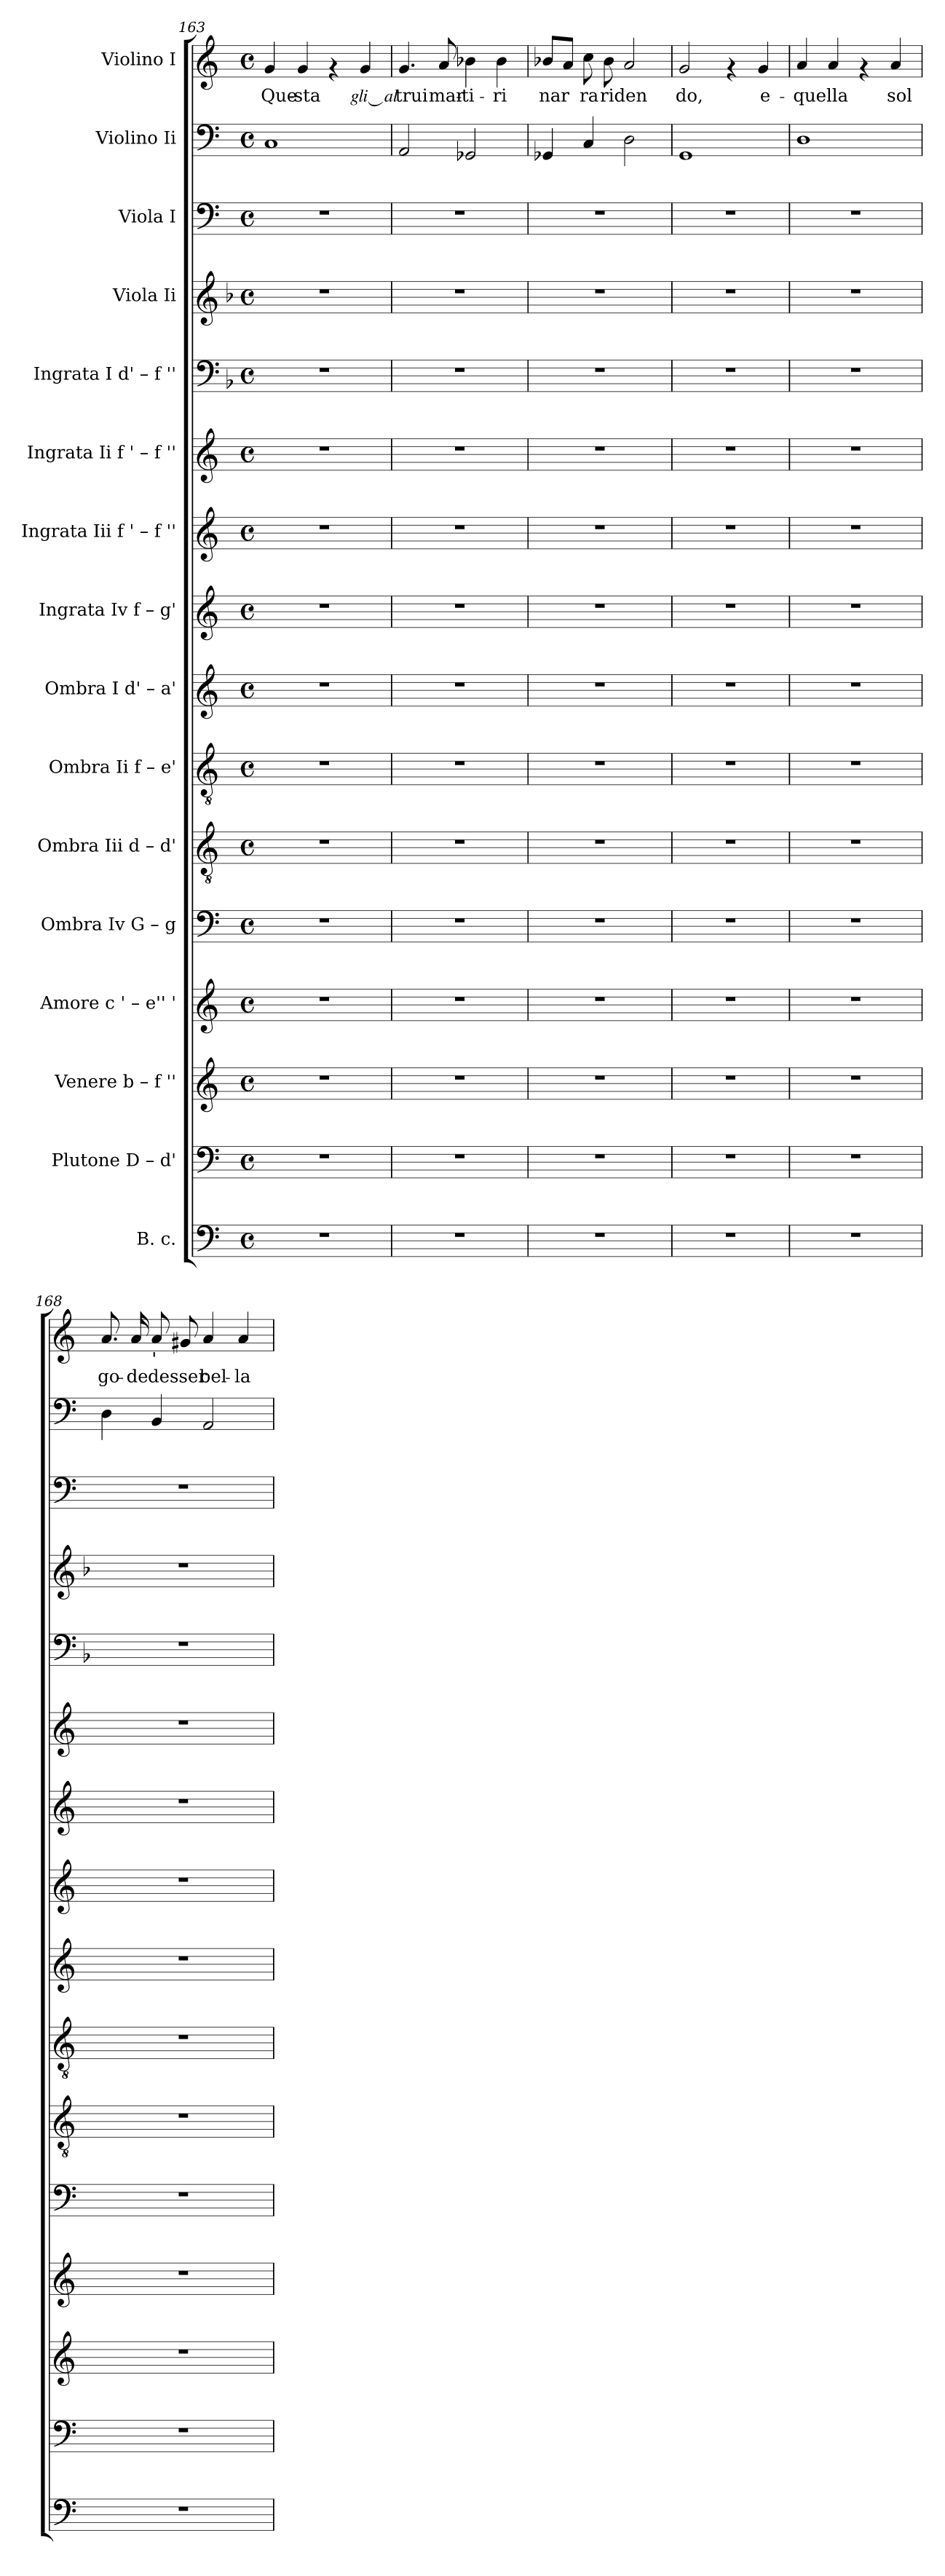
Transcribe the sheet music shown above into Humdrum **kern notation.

**kern	**kern	**kern	**kern	**kern	**kern	**kern	**kern	**kern	**kern	**kern	**kern	**kern	**kern	**kern	**kern	**text
*part16	*part15	*part14	*part13	*part12	*part11	*part10	*part9	*part8	*part7	*part6	*part5	*part4	*part3	*part2	*part1	*part1
*staff16	*staff15	*staff14	*staff13	*staff12	*staff11	*staff10	*staff9	*staff8	*staff7	*staff6	*staff5	*staff4	*staff3	*staff2	*staff1	*staff1
*I"B. c.	*I"Plutone  D – d'	*I"Venere  b – f ''	*I"Amore  c ' – e''  '	*I"Ombra Iv  G – g	*I"Ombra Iii  d – d'	*I"Ombra Ii  f – e'	*I"Ombra I  d' – a'	*I"Ingrata Iv  f – g'	*I"Ingrata Iii  f ' – f ''	*I"Ingrata Ii  f ' – f ''	*I"Ingrata I  d' – f ''	*I"Viola Ii	*I"Viola I	*I"Violino Ii	*I"Violino I	*
*clefF4	*clefF4	*clefG2	*clefG2	*clefF4	*clefGv2	*clefGv2	*clefG2	*clefG2	*clefG2	*clefG2	*clefF4	*clefG2	*clefF4	*clefF4	*clefG2	*
*k[]	*k[]	*k[]	*k[]	*k[]	*k[]	*k[]	*k[]	*k[]	*k[]	*k[]	*k[b-]	*k[b-]	*k[]	*k[]	*k[]	*
*C:	*C:	*C:	*C:	*C:	*C:	*C:	*C:	*C:	*C:	*C:	*F:	*F:	*C:	*C:	*C:	*
*M4/4	*M4/4	*M4/4	*M4/4	*M4/4	*M4/4	*M4/4	*M4/4	*M4/4	*M4/4	*M4/4	*M4/4	*M4/4	*M4/4	*M4/4	*M4/4	*
*met(c)	*met(c)	*met(c)	*met(c)	*met(c)	*met(c)	*met(c)	*met(c)	*met(c)	*met(c)	*met(c)	*met(c)	*met(c)	*met(c)	*met(c)	*met(c)	*
=163	=163	=163	=163	=163	=163	=163	=163	=163	=163	=163	=163	=163	=163	=163	=163	=163
!	!	!	!	!	!	!	!	!	!	!	!	!	!	!	!	!LO:LY:b:cj
1r	1r	1r	1r	1r	1r	1r	1r	1r	1r	1r	1r	1r	1r	1C	4g/	Que-
!	!	!	!	!	!	!	!	!	!	!	!	!	!	!	!	!LO:LY:b:cj
.	.	.	.	.	.	.	.	.	.	.	.	.	.	.	4g/	-sta
.	.	.	.	.	.	.	.	.	.	.	.	.	.	.	4rf	.
!	!	!	!	!	!	!	!	!	!	!	!	!	!	!	!	!LO:LY:b:cj
.	.	.	.	.	.	.	.	.	.	.	.	.	.	.	4g/	gli‿al-
=164	=164	=164	=164	=164	=164	=164	=164	=164	=164	=164	=164	=164	=164	=164	=164	=164
!	!	!	!	!	!	!	!	!	!	!	!	!	!	!	!	!LO:LY:b:cj
1r	1r	1r	1r	1r	1r	1r	1r	1r	1r	1r	1r	1r	1r	2AA/	4.g/	-trui
!	!	!	!	!	!	!	!	!	!	!	!	!	!	!	!	!LO:LY:b:cj
.	.	.	.	.	.	.	.	.	.	.	.	.	.	.	8a/	mar-
!	!	!	!	!	!	!	!	!	!	!	!	!	!	!	!	!LO:LY:b:cj
.	.	.	.	.	.	.	.	.	.	.	.	.	.	2GG-/	4b-X\	-ti-
!	!	!	!	!	!	!	!	!	!	!	!	!	!	!	!	!LO:LY:b:cj
.	.	.	.	.	.	.	.	.	.	.	.	.	.	.	4b-\	-ri
!!LO:PB:g=z
=165	=165	=165	=165	=165	=165	=165	=165	=165	=165	=165	=165	=165	=165	=165	=165	=165
!	!	!	!	!	!	!	!	!	!	!	!	!	!	!	!	!LO:LY:b:cj
1r	1r	1r	1r	1r	1r	1r	1r	1r	1r	1r	1r	1r	1r	4GG-/	8b-X/L	nar-
!	!	!	!	!	!	!	!	!	!	!	!	!	!	!	!	!LO:LY:b:cj
.	.	.	.	.	.	.	.	.	.	.	.	.	.	.	8a/J	--
!	!	!	!	!	!	!	!	!	!	!	!	!	!	!	!	!LO:LY:b:cj
.	.	.	.	.	.	.	.	.	.	.	.	.	.	4C/	8cc\	-ra
!	!	!	!	!	!	!	!	!	!	!	!	!	!	!	!	!LO:LY:b:cj
.	.	.	.	.	.	.	.	.	.	.	.	.	.	.	8b-\	riden-
!	!	!	!	!	!	!	!	!	!	!	!	!	!	!	!	!LO:LY:b:cj
.	.	.	.	.	.	.	.	.	.	.	.	.	.	2D\	2a/	--
=166	=166	=166	=166	=166	=166	=166	=166	=166	=166	=166	=166	=166	=166	=166	=166	=166
!	!	!	!	!	!	!	!	!	!	!	!	!	!	!	!	!LO:LY:b:cj
1r	1r	1r	1r	1r	1r	1r	1r	1r	1r	1r	1r	1r	1r	1GG	2g/	-do,
.	.	.	.	.	.	.	.	.	.	.	.	.	.	.	4rf	.
!	!	!	!	!	!	!	!	!	!	!	!	!	!	!	!	!LO:LY:b:cj
.	.	.	.	.	.	.	.	.	.	.	.	.	.	.	4g/	e-
=167	=167	=167	=167	=167	=167	=167	=167	=167	=167	=167	=167	=167	=167	=167	=167	=167
!	!	!	!	!	!	!	!	!	!	!	!	!	!	!	!	!LO:LY:b:cj
1r	1r	1r	1r	1r	1r	1r	1r	1r	1r	1r	1r	1r	1r	1D	4a/	-quella
!	!	!	!	!	!	!	!	!	!	!	!	!	!	!	!	!LO:LY:b:cj
.	.	.	.	.	.	.	.	.	.	.	.	.	.	.	4a/	.
.	.	.	.	.	.	.	.	.	.	.	.	.	.	.	4rf	.
!	!	!	!	!	!	!	!	!	!	!	!	!	!	!	!	!LO:LY:b:cj
.	.	.	.	.	.	.	.	.	.	.	.	.	.	.	4a/	sol
=168	=168	=168	=168	=168	=168	=168	=168	=168	=168	=168	=168	=168	=168	=168	=168	=168
!	!	!	!	!	!	!	!	!	!	!	!	!	!	!	!	!LO:LY:b:cj
1r	1r	1r	1r	1r	1r	1r	1r	1r	1r	1r	1r	1r	1r	4D\	8.a/	go-
!	!	!	!	!	!	!	!	!	!	!	!	!	!	!	!	!LO:LY:b:cj
.	.	.	.	.	.	.	.	.	.	.	.	.	.	.	16a/	-de
!	!	!	!	!	!	!	!	!	!	!	!	!	!	!	!LO:TX:b:t='	!
!	!	!	!	!	!	!	!	!	!	!	!	!	!	!	!	!LO:LY:b:cj
.	.	.	.	.	.	.	.	.	.	.	.	.	.	4BB/	8a/	desser
!	!	!	!	!	!	!	!	!	!	!	!	!	!	!	!	!LO:LY:b:cj
.	.	.	.	.	.	.	.	.	.	.	.	.	.	.	8g#X/	.
!	!	!	!	!	!	!	!	!	!	!	!	!	!	!	!	!LO:LY:b:cj
.	.	.	.	.	.	.	.	.	.	.	.	.	.	2AA/	4a/	bel-
!	!	!	!	!	!	!	!	!	!	!	!	!	!	!	!	!LO:LY:b:cj
.	.	.	.	.	.	.	.	.	.	.	.	.	.	.	4a/	-la
=	=	=	=	=	=	=	=	=	=	=	=	=	=	=	=	=
*-	*-	*-	*-	*-	*-	*-	*-	*-	*-	*-	*-	*-	*-	*-	*-	*-
